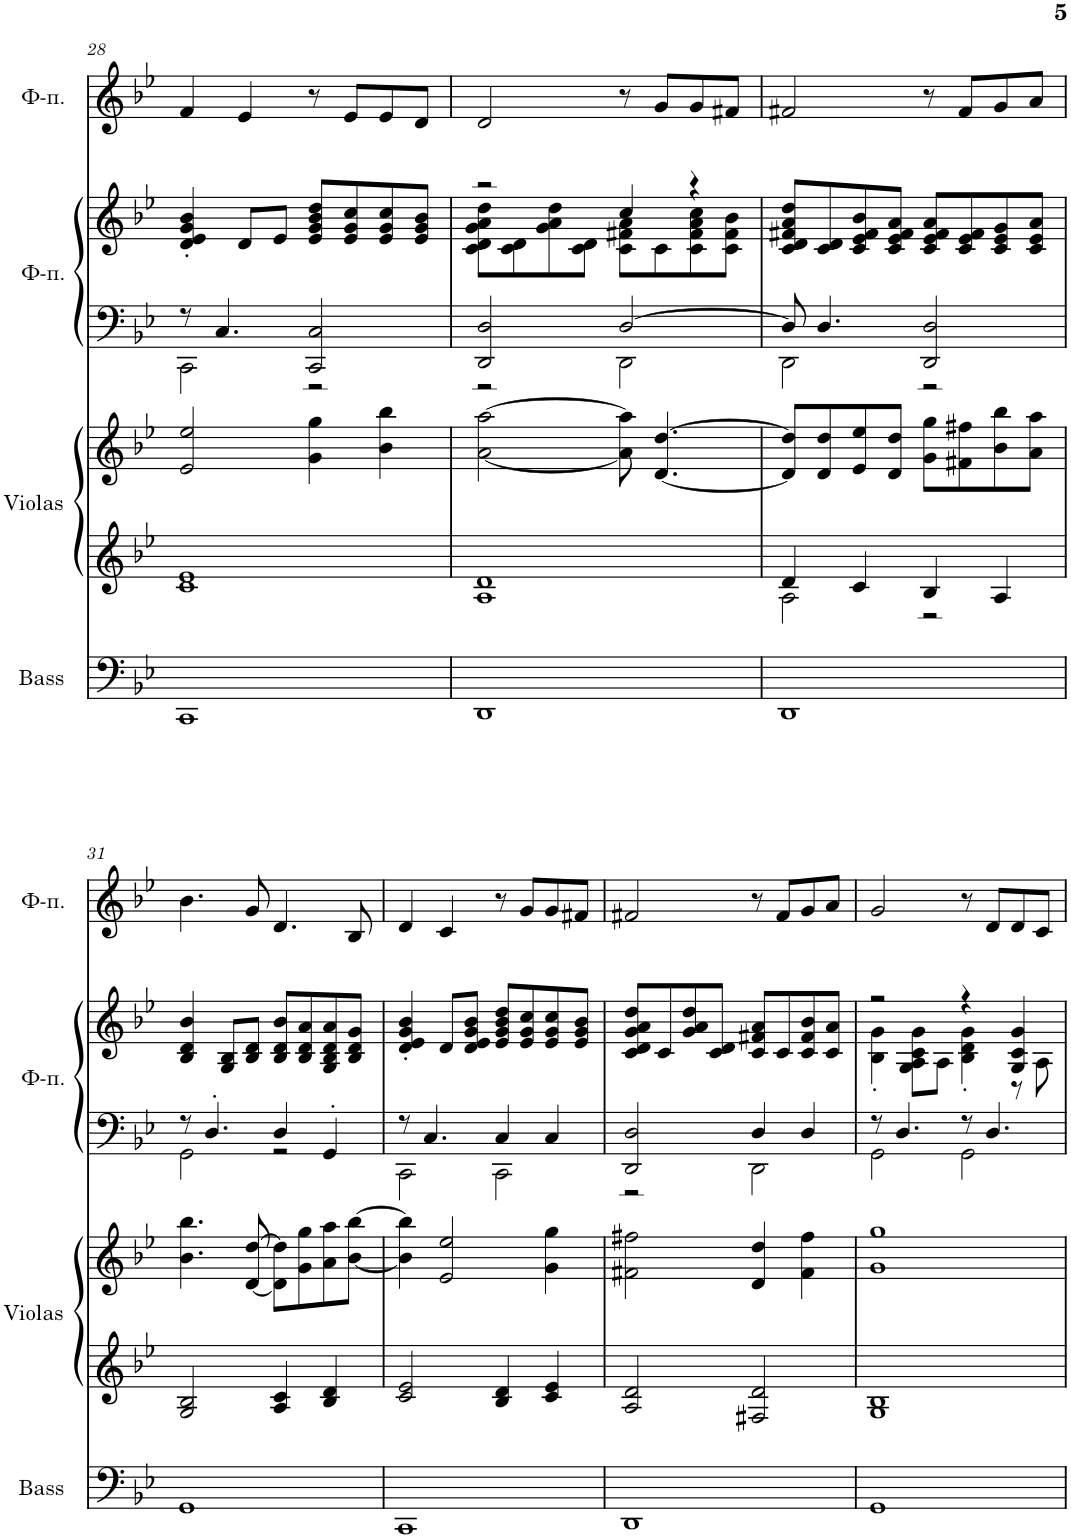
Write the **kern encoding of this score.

**kern	**kern	**kern	**kern	**kern	**kern
*part4	*part3	*part3	*part2	*part2	*part1
*staff6	*staff5	*staff4	*staff3	*staff2	*staff1
*I", Bass	*I", Violas1	*	*I"Фортепиано, Pialo R	*	*I"Фортепиано, Solo
*I'Bass	*I'Violas	*	*	*	*
!!LO:PB:g=z
*clefF4	*clefG2	*clefG2	*clefF4	*clefG2	*clefG2
*k[b-e-]	*k[b-e-]	*k[b-e-]	*k[b-e-]	*k[b-e-]	*k[b-e-]
*M4/4	*M4/4	*M4/4	*M4/4	*M4/4	*M4/4
=28	=28	=28	=28	=28	=28
*	*	*	*^	*	*
1CC	1c 1e-	2e-/ 2ee-/	8r	2CC\	4d/' 4e-/' 4g/' 4b-/'	4f/
.	.	.	4.C/	.	.	.
.	.	.	.	.	8d/L	4e-/
.	.	.	.	.	8e-/J	.
.	.	4g\ 4gg\	2CC/ 2C/	2r	8e-/ 8g/ 8b-/ 8dd/L	8r
.	.	.	.	.	8e-/ 8g/ 8cc/	8e-/L
.	.	4b-\ 4bb-\	.	.	8e-/ 8g/ 8cc/	8e-/
.	.	.	.	.	8e-/ 8g/ 8b-/J	8d/J
=29	=29	=29	=29	=29	=29	=29
*	*	*	*	*	*^	*
1DD	1A 1d	[2a\ [2aa\	2DD/ 2D/	2r	2r	8c\ 8d\ 8g\ 8a\ 8dd\L	2d/
.	.	.	.	.	.	8c\ 8d\	.
.	.	.	.	.	.	8g\ 8a\ 8dd\	.
.	.	.	.	.	.	8c\ 8d\J	.
.	.	8a\] 8aa\]	[2D/	2DD\	4cc/	8c\ 8f#X\ 8a\L	8r
.	.	[4.d/ [4.dd/	.	.	.	8c\	8g/L
.	.	.	.	.	4r	8c\ 8f#\ 8a\ 8cc\	8g/
.	.	.	.	.	.	8c\ 8f#\ 8b-\J	8f#X/J
*	*	*	*	*	*v	*v	*
=30	=30	=30	=30	=30	=30	=30
*	*^	*	*	*	*	*
1DD	4d/	2A\	8d/] 8dd/]L	8D/]	2DD\	8c/ 8d/ 8f#X/ 8a/ 8dd/L	2f#X/
.	.	.	8d/ 8dd/	4.D/	.	8c/ 8d/	.
.	4c/	.	8e-/ 8ee-/	.	.	8c/ 8e-/ 8f#/ 8b-/	.
.	.	.	8d/ 8dd/J	.	.	8c/ 8e-/ 8f#/ 8a/J	.
.	4B-/	2r	8g\ 8gg\L	2DD/ 2D/	2r	8c/ 8e-/ 8f#/ 8a/L	8r
.	.	.	8f#X\ 8ff#X\	.	.	8c/ 8e-/ 8f#/	8f#/L
.	4A/	.	8b-\ 8bb-\	.	.	8c/ 8e-/ 8g/	8g/
.	.	.	8a\ 8aa\J	.	.	8c/ 8e-/ 8a/J	8a/J
*	*v	*v	*	*	*	*	*
!!LO:LB:g=z
=31	=31	=31	=31	=31	=31	=31
1GG	2G/ 2B-/	4.b-\ 4.bb-\	8r	2GG\	4B-/ 4d/ 4b-/	4.b-\
.	.	.	4.D'/	.	.	.
.	.	.	.	.	8G/ 8B-/L	.
.	.	[8d/ [8dd/	.	.	8B-/ 8d/J	8g/
.	4A/ 4c/	8d\] 8dd\]L	4D/	2r	8B-/ 8d/ 8b-/L	4.d/
.	.	8g\ 8gg\	.	.	8B-/ 8d/ 8a/	.
.	4B-/ 4d/	8a\ 8aa\	4GG'/	.	8G/ 8B-/ 8d/ 8a/	.
.	.	[8b-\ [8bb-\J	.	.	8B-/ 8d/ 8g/J	8B-/
=32	=32	=32	=32	=32	=32	=32
1CC	2c/ 2e-/	4b-\] 4bb-\]	8r	2CC\	4d/' 4e-/' 4g/' 4b-/'	4d/
.	.	.	4.C/	.	.	.
.	.	2e-/ 2ee-/	.	.	8d/L	4c/
.	.	.	.	.	8d/ 8e-/ 8g/ 8b-/J	.
.	4B-/ 4d/	.	4C/	2CC\	8e-/ 8g/ 8b-/ 8dd/L	8r
.	.	.	.	.	8e-/ 8g/ 8cc/	8g/L
.	4c/ 4e-/	4g\ 4gg\	4C/	.	8e-/ 8g/ 8cc/	8g/
.	.	.	.	.	8e-/ 8g/ 8b-/J	8f#X/J
=33	=33	=33	=33	=33	=33	=33
1DD	2A/ 2d/	2f#X\ 2ff#X\	2DD/ 2D/	2r	8c/ 8d/ 8g/ 8a/ 8dd/L	2f#X/
.	.	.	.	.	8c/	.
.	.	.	.	.	8g/ 8a/ 8dd/	.
.	.	.	.	.	8c/ 8d/J	.
.	2F#X/ 2d/	4d/ 4dd/	4D/	2DD\	8c/ 8f#X/ 8a/L	8r
.	.	.	.	.	8c/	8f#/L
.	.	4f#\ 4ff#\	4D/	.	8c/ 8f#/ 8b-/	8g/
.	.	.	.	.	8c/ 8a/J	8a/J
=34	=34	=34	=34	=34	=34	=34
*	*	*	*	*	*^	*
1GG	1G 1B-	1g 1gg	8r	2GG\	2r	4B-\' 4g\'	2g/
.	.	.	4.D/	.	.	.	.
.	.	.	.	.	.	8G\ 8A\ 8c\ 8g\L	.
.	.	.	.	.	.	8A\J	.
.	.	.	8r	2GG\	4r	4B-\' 4d\' 4g\'	8r
.	.	.	4.D/	.	.	.	8d/L
.	.	.	.	.	4G/ 4c/ 4g/	8r	8d/
.	.	.	.	.	.	8A\	8c/J
*	*	*	*v	*v	*	*	*
*	*	*	*	*v	*v	*
=	=	=	=	=	=
*-	*-	*-	*-	*-	*-
